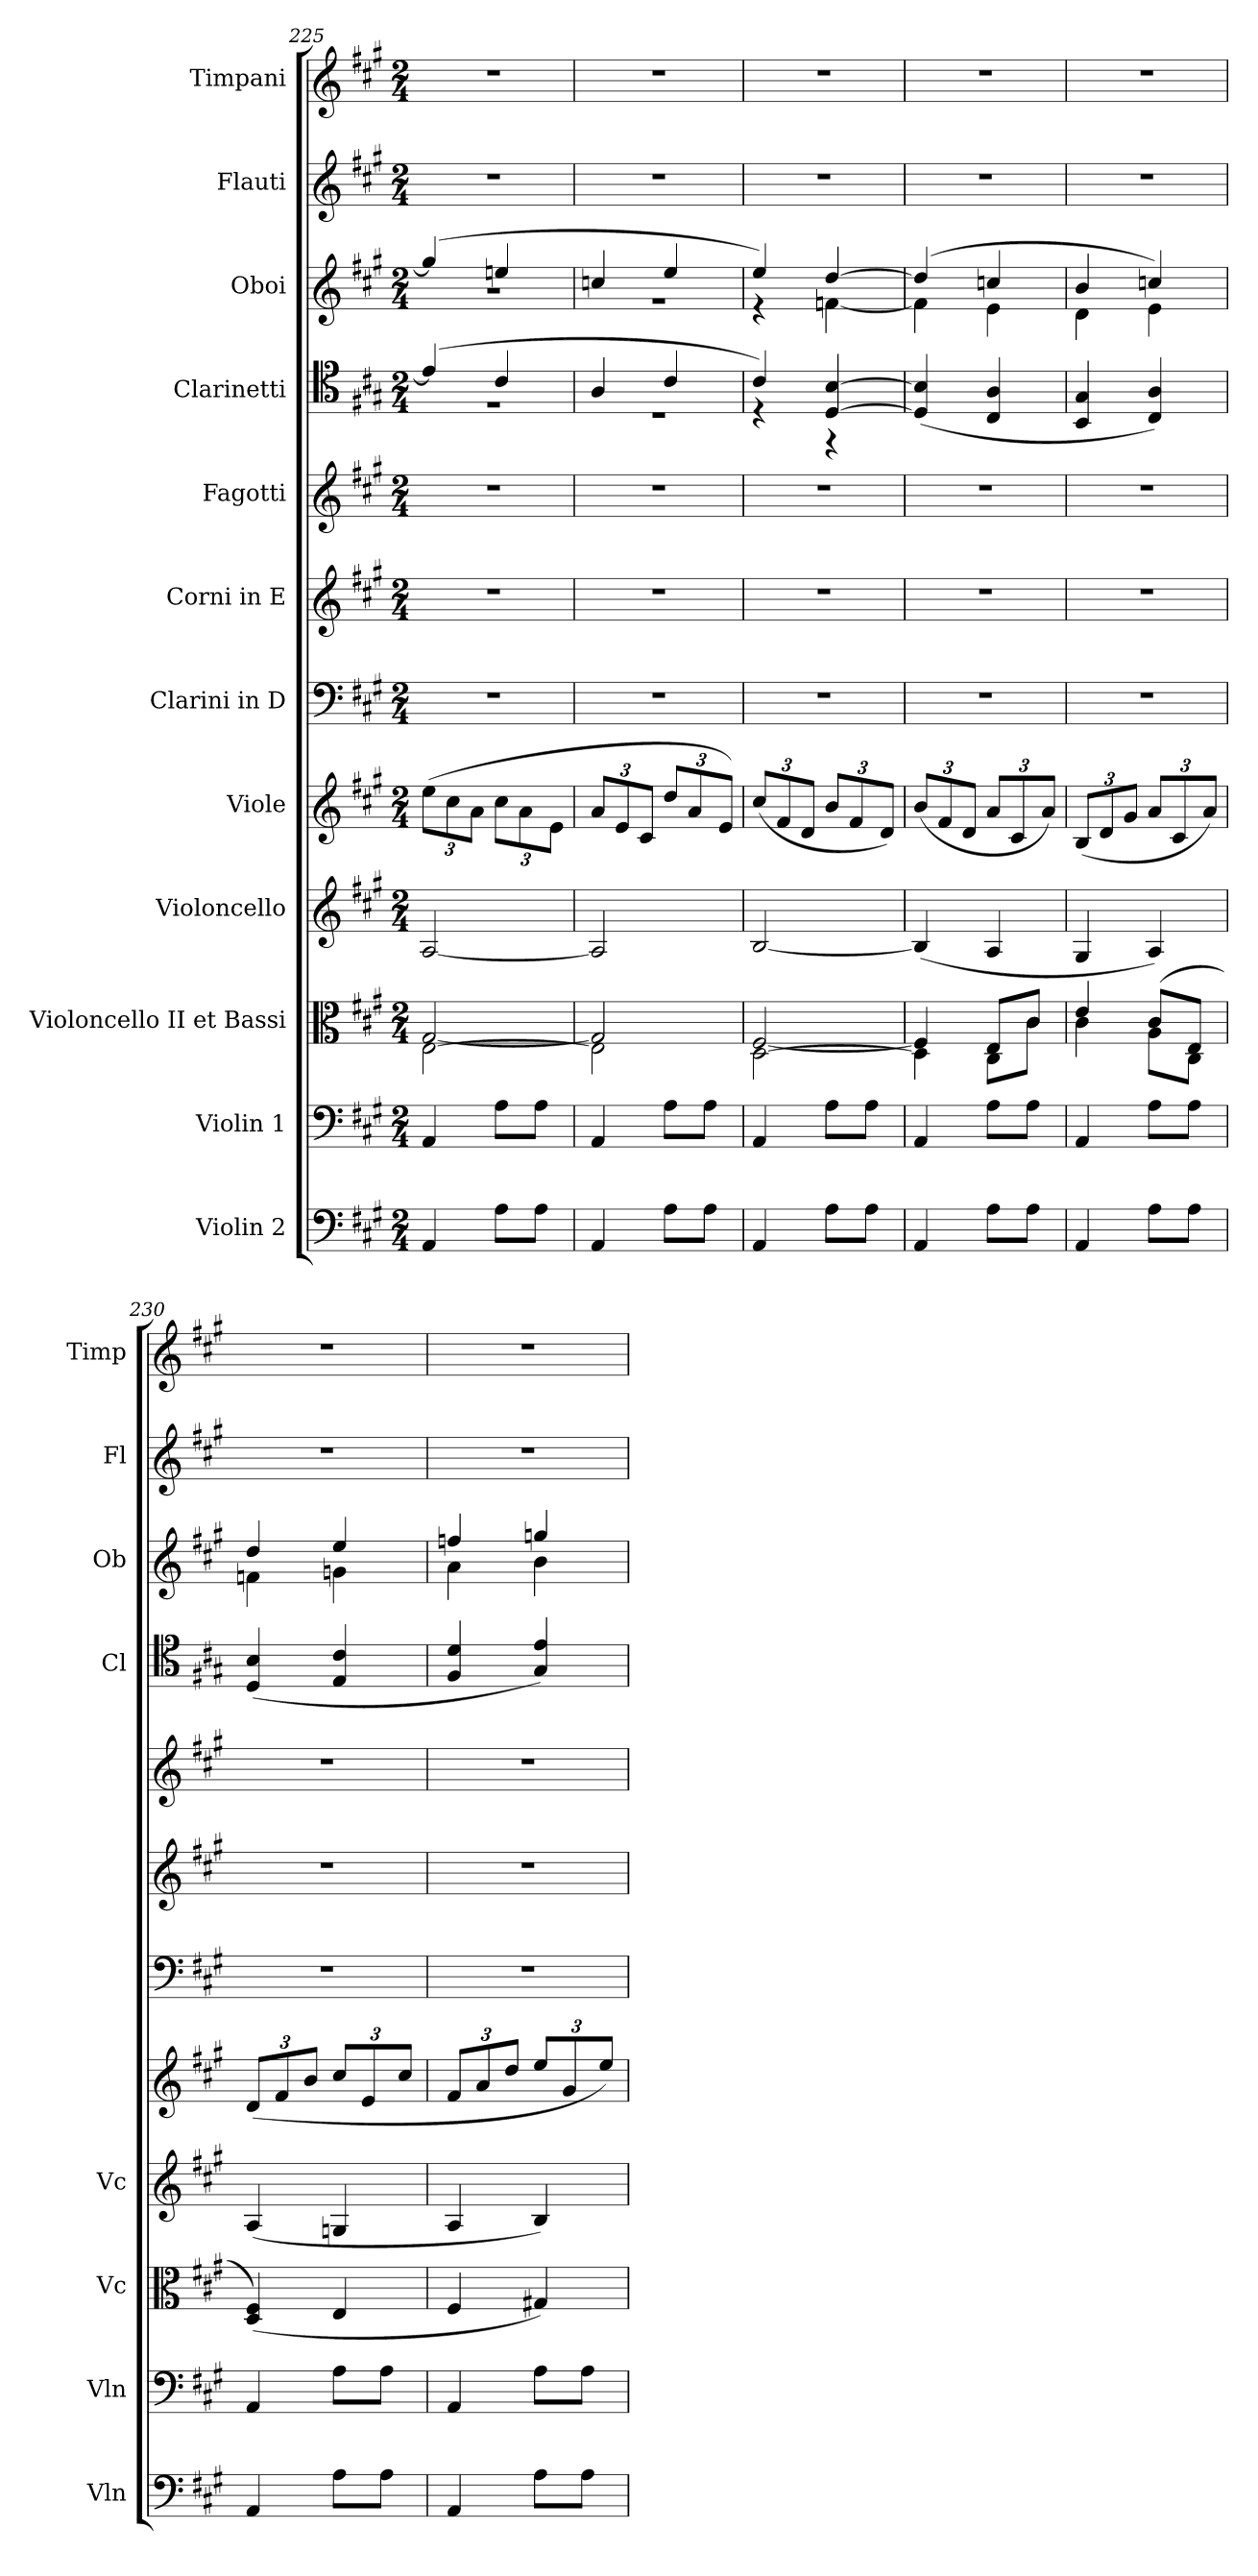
**kern	**kern	**kern	**kern	**kern	**kern	**kern	**kern	**kern	**kern	**kern	**kern
*part12	*part11	*part10	*part9	*part8	*part7	*part6	*part5	*part4	*part3	*part2	*part1
*staff12	*staff11	*staff10	*staff9	*staff8	*staff7	*staff6	*staff5	*staff4	*staff3	*staff2	*staff1
*I"Violin 2	*I"Violin 1	*I"Violoncello II et Bassi	*I"Violoncello	*I"Viole	*I"Clarini in D	*I"Corni in E	*I"Fagotti	*I"Clarinetti	*I"Oboi	*I"Flauti	*I"Timpani
*I'Vln	*I'Vln	*I'Vc	*I'Vc	*	*	*	*	*I'Cl	*I'Ob	*I'Fl	*I'Timp
*clefF4	*clefF4	*clefC3	*clefG2	*clefG2	*clefF4	*clefG2	*clefG2	*clefC4	*clefG2	*clefG2	*clefG2
*	*	*	*	*	*	*ITrd-1c-2	*ITrd5c8	*	*ITrd2c3	*	*
*k[f#c#g#]	*k[f#c#g#]	*k[f#c#g#]	*k[f#c#g#]	*k[f#c#g#]	*k[f#c#g#]	*k[f#c#g#d#a#]	*k[f#c#g#d#a#e#b#]	*k[f#c#g#]	*k[f#c#g#d#a#e#]	*k[f#c#g#]	*k[f#c#g#]
*M2/4	*M2/4	*M2/4	*M2/4	*M2/4	*M2/4	*M2/4	*M2/4	*M2/4	*M2/4	*M2/4	*M2/4
=225	=225	=225	=225	=225	=225	=225	=225	=225	=225	=225	=225
*	*	*^	*	*	*	*	*	*	*	*	*
*	*	*	*	*	*Xbrackettup	*	*	*	*	*	*	*
*	*	*	*	*	*	*	*	*	*^	*^	*	*
4AA/	4AA/	[2E\	[2G#/	[2A/	(>12ee\L	2r	2r	2r	(>4e/]	2r	(>4ee/]	2r	2r	2r
.	.	.	.	.	12cc#\	.	.	.	.	.	.	.	.	.
.	.	.	.	.	12a\J	.	.	.	.	.	.	.	.	.
8A\L	8A\L	.	.	.	12cc#\L	.	.	.	4c#/	.	4cc#X/	.	.	.
.	.	.	.	.	12a\	.	.	.	.	.	.	.	.	.
8A\J	8A\J	.	.	.	.	.	.	.	.	.	.	.	.	.
.	.	.	.	.	12e\J	.	.	.	.	.	.	.	.	.
=226	=226	=226	=226	=226	=226	=226	=226	=226	=226	=226	=226	=226	=226	=226
4AA/	4AA/	2E\]	2G#/]	2A/]	12a/L	2r	2r	2r	4A/	2r	4a/	2r	2r	2r
.	.	.	.	.	12e/	.	.	.	.	.	.	.	.	.
.	.	.	.	.	12c#/J	.	.	.	.	.	.	.	.	.
8A\L	8A\L	.	.	.	12dd/L	.	.	.	4c#/	.	4cc#/	.	.	.
.	.	.	.	.	12a/	.	.	.	.	.	.	.	.	.
8A\J	8A\J	.	.	.	.	.	.	.	.	.	.	.	.	.
.	.	.	.	.	12e/J)	.	.	.	.	.	.	.	.	.
=227	=227	=227	=227	=227	=227	=227	=227	=227	=227	=227	=227	=227	=227	=227
4AA/	4AA/	[2D\	[2F#/	[2B/	(>12cc#/L	2r	2r	2r	4c#/)	4r	4cc#/)	4r	2r	2r
.	.	.	.	.	12f#/	.	.	.	.	.	.	.	.	.
.	.	.	.	.	12d/J	.	.	.	.	.	.	.	.	.
8A\L	8A\L	.	.	.	12b/L	.	.	.	[4D/ [4B/	4r	[4b/	[4d\	.	.
.	.	.	.	.	12f#/	.	.	.	.	.	.	.	.	.
8A\J	8A\J	.	.	.	.	.	.	.	.	.	.	.	.	.
.	.	.	.	.	12d/J)	.	.	.	.	.	.	.	.	.
*	*	*	*	*	*	*	*	*	*v	*v	*	*	*	*
=228	=228	=228	=228	=228	=228	=228	=228	=228	=228	=228	=228	=228	=228
4AA/	4AA/	4F#/]	4D\]	(<4B/]	(>12b/L	2r	2r	2r	(>4D]/ 4B]/	(>4b/]	4d\]	2r	2r
.	.	.	.	.	12f#/	.	.	.	.	.	.	.	.
.	.	.	.	.	12d/J	.	.	.	.	.	.	.	.
8A\L	8A\L	8E/L	8C#\L	4A/	12a/L	.	.	.	4C#/ 4A/	4a/	4c#\	.	.
.	.	.	.	.	12c#/	.	.	.	.	.	.	.	.
8A\J	8A\J	8c#/J	8c#\J	.	.	.	.	.	.	.	.	.	.
.	.	.	.	.	12a/J)	.	.	.	.	.	.	.	.
!!LO:PB:g=z
=229	=229	=229	=229	=229	=229	=229	=229	=229	=229	=229	=229	=229	=229
4AA/	4AA/	4e/	4c#\	4G#/	(>12B/L	2r	2r	2r	4BB/ 4G#/	4g#/	4B\	2r	2r
.	.	.	.	.	12d/	.	.	.	.	.	.	.	.
.	.	.	.	.	12g#/J	.	.	.	.	.	.	.	.
8A\L	8A\L	(>8c#/L	8A\L	4A/)	12a/L	.	.	.	4C#/ 4A/)	4a/)	4c#\	.	.
.	.	.	.	.	12c#/	.	.	.	.	.	.	.	.
8A\J	8A\J	8E/J	8C#\J	.	.	.	.	.	.	.	.	.	.
.	.	.	.	.	12a/J)	.	.	.	.	.	.	.	.
*	*	*v	*v	*	*	*	*	*	*	*	*	*	*
=230	=230	=230	=230	=230	=230	=230	=230	=230	=230	=230	=230	=230
4AA/	4AA/	(<4D/ 4F#/)	(<4A/	(>12d/L	2r	2r	2r	(<4D/ 4B/	4b/	4d\	2r	2r
.	.	.	.	12f#/	.	.	.	.	.	.	.	.
.	.	.	.	12b/J	.	.	.	.	.	.	.	.
8A\L	8A\L	4E/	4Gn/	12cc#/L	.	.	.	4E/ 4c#/	4cc#/	4e\	.	.
.	.	.	.	12e/	.	.	.	.	.	.	.	.
8A\J	8A\J	.	.	.	.	.	.	.	.	.	.	.
.	.	.	.	12cc#/J	.	.	.	.	.	.	.	.
=231	=231	=231	=231	=231	=231	=231	=231	=231	=231	=231	=231	=231
4AA/	4AA/	4F#/	4A/	12f#/L	2r	2r	2r	4F#/ 4d/	4dd/	4f#\	2r	2r
.	.	.	.	12a/	.	.	.	.	.	.	.	.
.	.	.	.	12dd/J	.	.	.	.	.	.	.	.
8A\L	8A\L	4G#X/)	4B/)	12ee/L	.	.	.	4G#/ 4e/)	4ee/	4g#\	.	.
.	.	.	.	12g#/	.	.	.	.	.	.	.	.
8A\J	8A\J	.	.	.	.	.	.	.	.	.	.	.
.	.	.	.	12ee/J)	.	.	.	.	.	.	.	.
*	*	*	*	*	*	*	*	*	*v	*v	*	*
=	=	=	=	=	=	=	=	=	=	=	=
*-	*-	*-	*-	*-	*-	*-	*-	*-	*-	*-	*-
